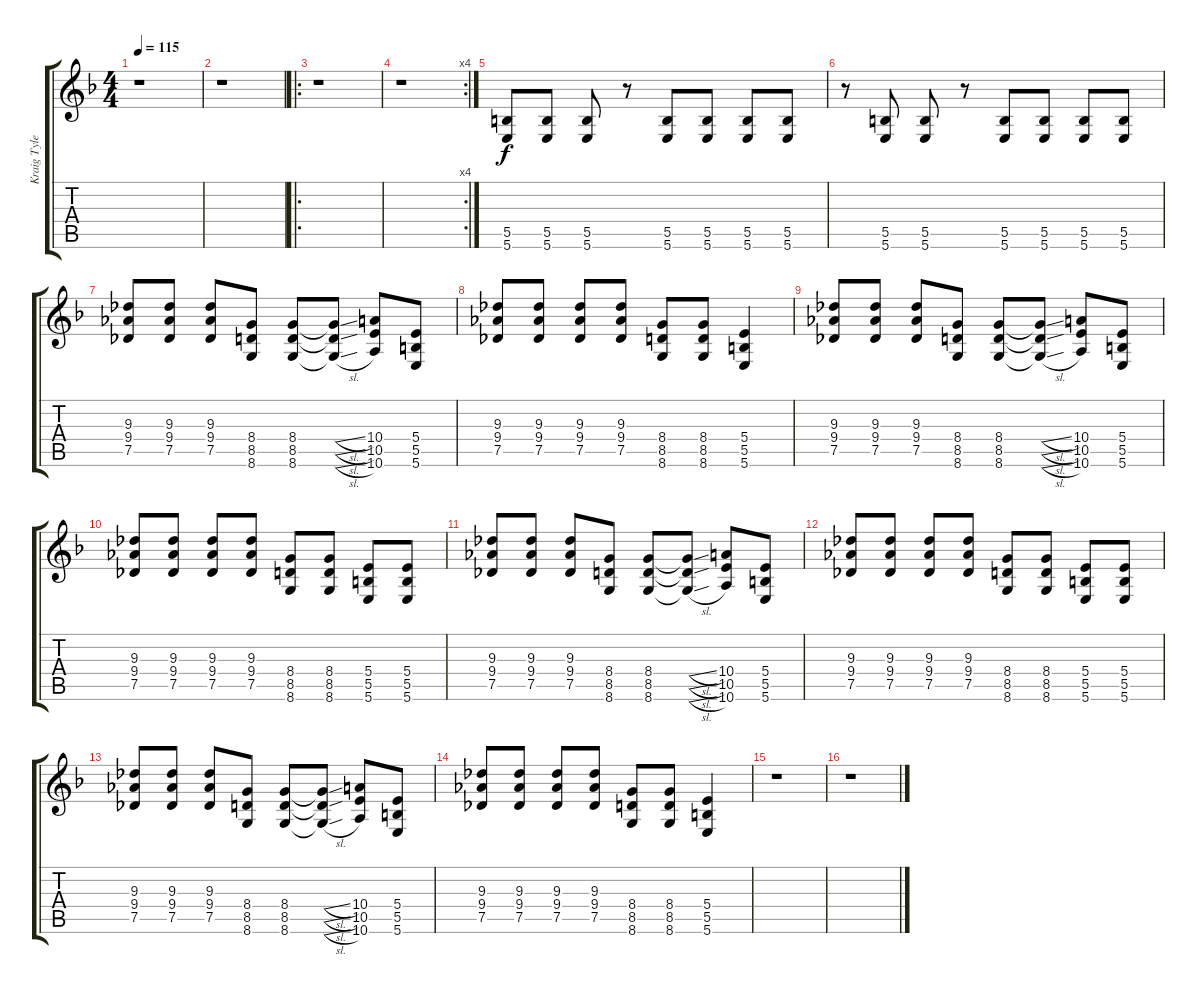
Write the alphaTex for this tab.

\track ("Kraig Tyler" "Kraig Tyle") {instrument distortionguitar}
\staff {score tabs}
\tuning (Db4 Ab3 E3 B2 Gb2 B1) {hide}
\ts (4 4)
\tempo 115
\clef g2
\ks f
r.1{dy f} |
r.1 |
\ro
r.1 |
\rc 4
r.1 |
(5.5 5.6).8 (5.5 5.6).8 (5.5 5.6).8 r.8 (5.5 5.6).8 (5.5 5.6).8 (5.5 5.6).8 (5.5 5.6).8 |
r.8 (5.5 5.6).8 (5.5 5.6).8 r.8 (5.5 5.6).8 (5.5 5.6).8 (5.5 5.6).8 (5.5 5.6).8 |
(9.3 9.4 7.5).8 (9.3 9.4 7.5).8 (9.3 9.4 7.5).8 (8.4 8.5 8.6).8 (8.4 8.5 8.6).8 (8.4{sl t} 8.5{sl t} 8.6{sl t}).8 (10.4 10.5 10.6).8 (5.4 5.5 5.6).8 |
(9.3 9.4 7.5).8 (9.3 9.4 7.5).8 (9.3 9.4 7.5).8 (9.3 9.4 7.5).8 (8.4 8.5 8.6).8 (8.4 8.5 8.6).8 (5.4 5.5 5.6).4 |
(9.3 9.4 7.5).8 (9.3 9.4 7.5).8 (9.3 9.4 7.5).8 (8.4 8.5 8.6).8 (8.4 8.5 8.6).8 (8.4{sl t} 8.5{sl t} 8.6{sl t}).8 (10.4 10.5 10.6).8 (5.4 5.5 5.6).8 |
(9.3 9.4 7.5).8 (9.3 9.4 7.5).8 (9.3 9.4 7.5).8 (9.3 9.4 7.5).8 (8.4 8.5 8.6).8 (8.4 8.5 8.6).8 (5.4 5.5 5.6).8 (5.4 5.5 5.6).8 |
(9.3 9.4 7.5).8 (9.3 9.4 7.5).8 (9.3 9.4 7.5).8 (8.4 8.5 8.6).8 (8.4 8.5 8.6).8 (8.4{sl t} 8.5{sl t} 8.6{sl t}).8 (10.4 10.5 10.6).8 (5.4 5.5 5.6).8 |
(9.3 9.4 7.5).8 (9.3 9.4 7.5).8 (9.3 9.4 7.5).8 (9.3 9.4 7.5).8 (8.4 8.5 8.6).8 (8.4 8.5 8.6).8 (5.4 5.5 5.6).8 (5.4 5.5 5.6).8 |
(9.3 9.4 7.5).8 (9.3 9.4 7.5).8 (9.3 9.4 7.5).8 (8.4 8.5 8.6).8 (8.4 8.5 8.6).8 (8.4{sl t} 8.5{sl t} 8.6{sl t}).8 (10.4 10.5 10.6).8 (5.4 5.5 5.6).8 |
(9.3 9.4 7.5).8 (9.3 9.4 7.5).8 (9.3 9.4 7.5).8 (9.3 9.4 7.5).8 (8.4 8.5 8.6).8 (8.4 8.5 8.6).8 (5.4 5.5 5.6).4 |
r.1 |
r.1
